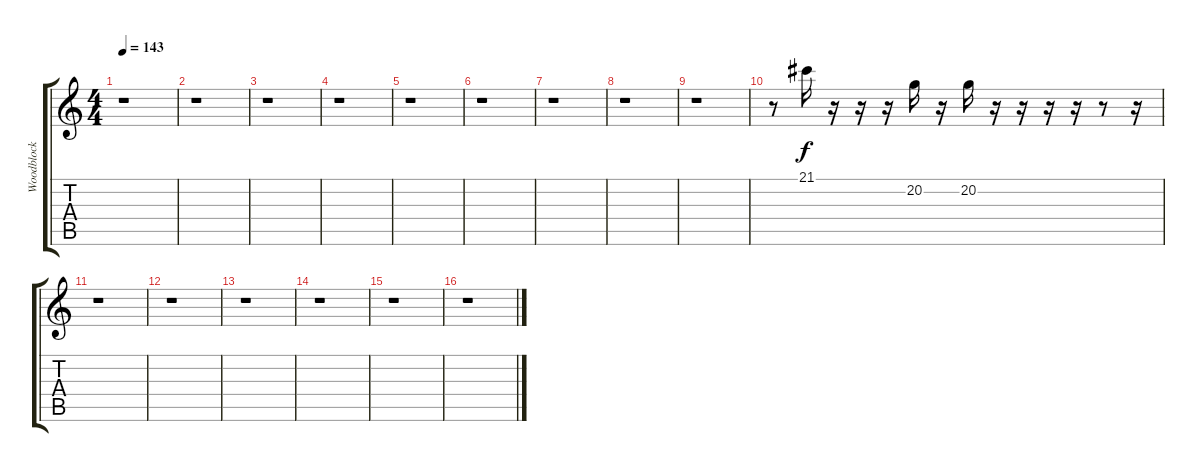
\track ("Woodblock" "Woodblock") {instrument woodblock}
\staff {score tabs}
\tuning (E4 B3 G3 D3 A2 E2) {hide}
\ts (4 4)
\tempo 143
\clef g2
\ks c
r.1{dy f} |
r.1 |
r.1 |
r.1 |
r.1 |
r.1 |
r.1 |
r.1 |
r.1 |
r.8 21.1.16 r.16 r.16 r.16 20.2.16 r.16 20.2.16 r.16 r.16 r.16 r.16 r.8 r.16 |
r.1 |
r.1 |
r.1 |
r.1 |
r.1 |
r.1
